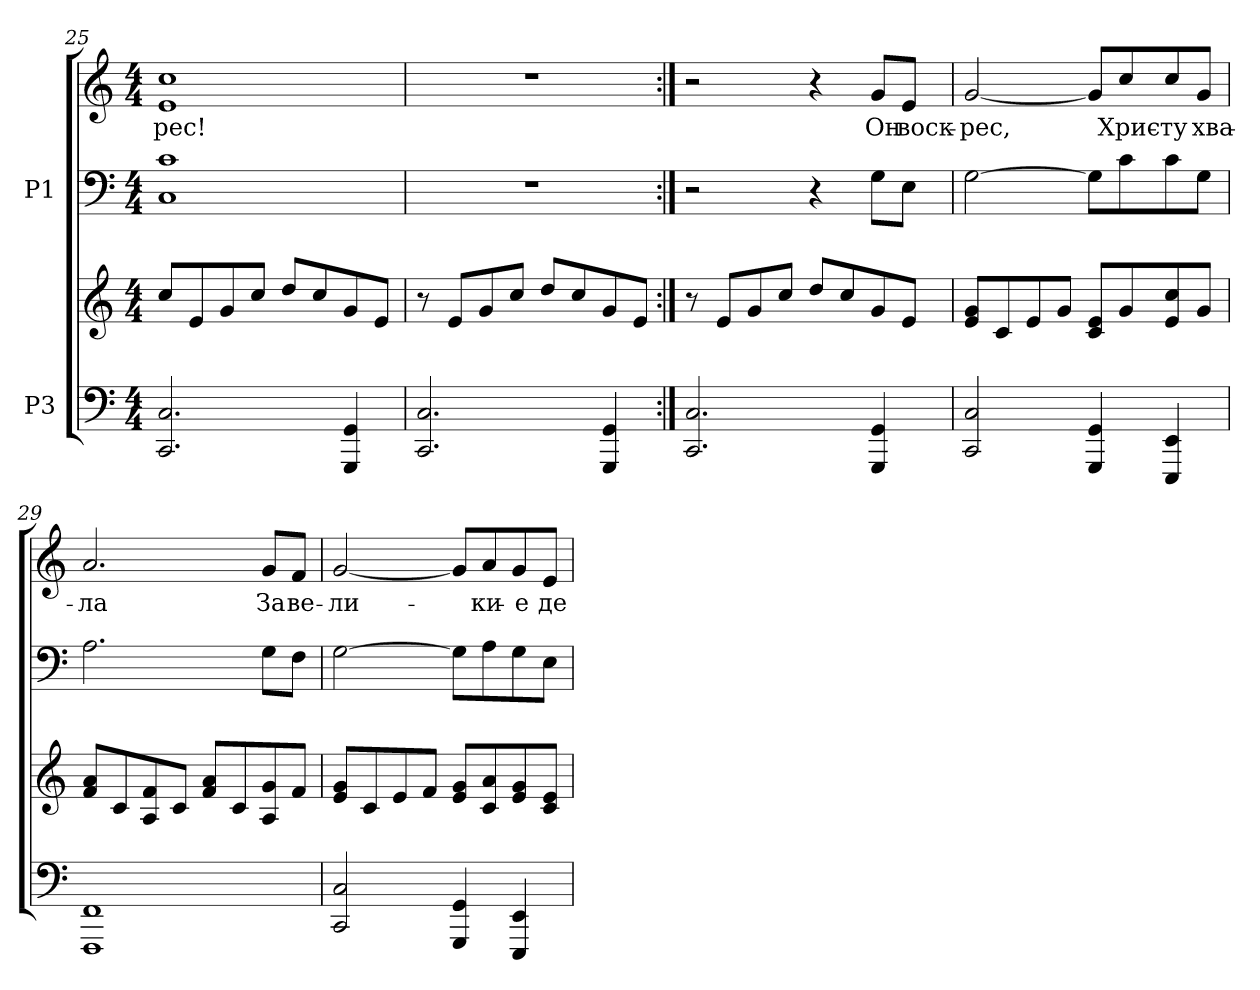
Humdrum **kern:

**kern	**kern	**kern	**kern	**text
*part2	*part2	*part1	*part1	*part1
*staff4	*staff3	*staff2	*staff1	*staff1
*I"P3	*	*I"P1	*	*
*clefF4	*clefG2	*clefF4	*clefG2	*
*k[]	*k[]	*k[]	*k[]	*
*C:	*C:	*C:	*C:	*
*M4/4	*M4/4	*M4/4	*M4/4	*
=25	=25	=25	=25	=25
!	!	!	!	!LO:LY:b:color=#000000
2.CCi/ 2.Ci	8cci/L	1Ci 1ci	1ei 1cci	-рес!
.	8ei/	.	.	.
.	8gi/	.	.	.
.	8cci/J	.	.	.
.	8ddi/L	.	.	.
.	8cci/	.	.	.
4GGGi/ 4GGi	8gi/	.	.	.
.	8ei/J	.	.	.
=26	=26	=26	=26	=26
2.CCi/ 2.Ci	8r	1r	1r	.
.	8ei/L	.	.	.
.	8gi/	.	.	.
.	8cci/J	.	.	.
.	8ddi/L	.	.	.
.	8cci/	.	.	.
4GGGi/ 4GGi	8gi/	.	.	.
.	8ei/J	.	.	.
=27:|!	=27:|!	=27:|!	=27:|!	=27:|!
2.CCi/ 2.Ci	8r	2r	2r	.
.	8ei/L	.	.	.
.	8gi/	.	.	.
.	8cci/J	.	.	.
.	8ddi/L	4r	4r	.
.	8cci/	.	.	.
!	!	!	!	!LO:LY:b:color=#000000
4GGGi/ 4GGi	8gi/	8Gi\L	8gi/L	Он
!	!	!	!	!LO:LY:b:color=#000000
.	8ei/J	8Ei\J	8ei/J	воск-
!!LO:LB:g=z
=28	=28	=28	=28	=28
!	!	!	!	!LO:LY:b:color=#000000
2CCi/ 2Ci	8ei/ 8giL	[>2Gi\	[<2gi/	рес,
.	8ci/	.	.	.
.	8ei/	.	.	.
.	8gi/J	.	.	.
4GGGi/ 4GGi	8ci/ 8eiL	8Gi\L]	8gi/L]	.
!	!	!	!	!LO:LY:b:color=#000000
.	8gi/	8ci\	8cci/	Хрис-
!	!	!	!	!LO:LY:b:color=#000000
4EEEi/ 4EEi	8ei/ 8cci	8ci\	8cci/	-ту
!	!	!	!	!LO:LY:b:color=#000000
.	8gi/J	8Gi\J	8gi/J	хва-
=29	=29	=29	=29	=29
!	!	!	!	!LO:LY:b:color=#000000
1FFFi 1FFi	8fi/ 8aiL	2.Ai\	2.ai/	-ла
.	8ci/	.	.	.
.	8Ai/ 8fi	.	.	.
.	8ci/J	.	.	.
.	8fi/ 8aiL	.	.	.
.	8ci/	.	.	.
!	!	!	!	!LO:LY:b:color=#000000
.	8Ai/ 8gi	8Gi\L	8gi/L	За
!	!	!	!	!LO:LY:b:color=#000000
.	8fi/J	8Fi\J	8fi/J	ве-
=30	=30	=30	=30	=30
!	!	!	!	!LO:LY:b:color=#000000
2CCi/ 2Ci	8ei/ 8giL	[>2Gi\	[<2gi/	-ли-
.	8ci/	.	.	.
.	8ei/	.	.	.
.	8fi/J	.	.	.
4GGGi/ 4GGi	8ei/ 8giL	8Gi\L]	8gi/L]	.
!	!	!	!	!LO:LY:b:color=#000000
.	8ci/ 8ai	8Ai\	8ai/	-ки-
!	!	!	!	!LO:LY:b:color=#000000
4EEEi/ 4EEi	8ei/ 8gi	8Gi\	8gi/	-е
!	!	!	!	!LO:LY:b:color=#000000
.	8ci/ 8eiJ	8Ei\J	8ei/J	де-
=	=	=	=	=
*-	*-	*-	*-	*-
